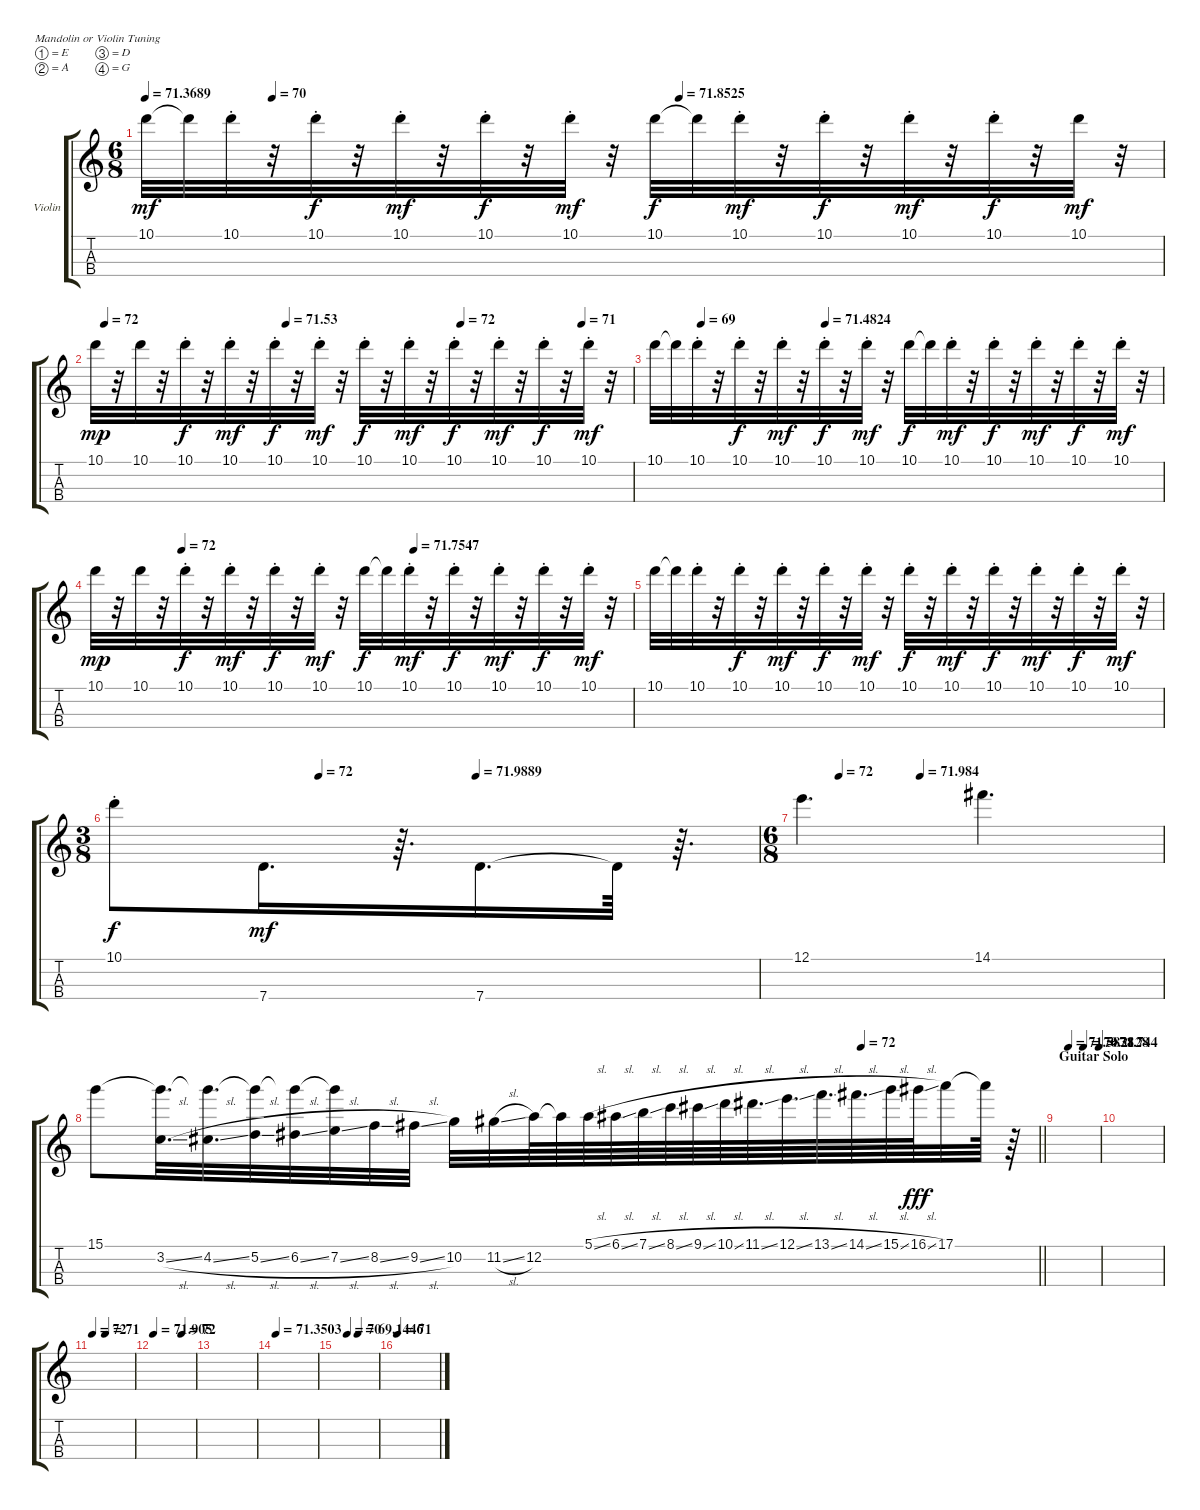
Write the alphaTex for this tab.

\bracketExtendMode groupsimilarinstruments
\firstSystemTrackNameOrientation horizontal
\otherSystemsTrackNameOrientation horizontal
\track ("Violin 2" "Violin") {instrument violin}
\staff {score tabs}
\tuning (E5 A4 D4 G3)
\ts (6 8)
\tempo
71.3689
\tempo (70 0.125)
\tempo (71.8525 0.525)
\accidentals auto
\clef g2
\ottava regular
\simile none
\scale
0.333333
\ks c
10.1.32{dy mf} 10.1{t}.32 10.1{st}.32 r.32 10.1{st}.32{dy f} r.32 10.1{st}.32{dy mf} r.32 10.1{st}.32{dy f} r.32 10.1{st}.32{dy mf} r.32 10.1.32{dy f} 10.1{t}.32 10.1{st}.32{dy mf} r.32 10.1{st}.32{dy f} r.32 10.1{st}.32{dy mf} r.32 10.1{st}.32{dy f} r.32 10.1.32{dy mf} r.32 |
\tempo (72 0.01875)
\tempo (71.53 0.35625)
\tempo (72 0.68125)
\tempo (71 0.90625)
\scale
0.333333 10.1.32{dy mp} r.32 10.1.32 r.32 10.1{st}.32{dy f} r.32 10.1{st}.32{dy mf} r.32 10.1{st}.32{dy f} r.32 10.1{st}.32{dy mf} r.32 10.1{st}.32{dy f} r.32 10.1{st}.32{dy mf} r.32 10.1{st}.32{dy f} r.32 10.1{st}.32{dy mf} r.32 10.1{st}.32{dy f} r.32 10.1{st}.32{dy mf} r.32 |
\tempo (69 0.09375)
\tempo (71.4824 0.3375)
\scale
0.333333 10.1.32 10.1{t}.32 10.1{st}.32 r.32 10.1{st}.32{dy f} r.32 10.1{st}.32{dy mf} r.32 10.1{st}.32{dy f} r.32 10.1{st}.32{dy mf} r.32 10.1.32{dy f} 10.1{t}.32 10.1{st}.32{dy mf} r.32 10.1{st}.32{dy f} r.32 10.1{st}.32{dy mf} r.32 10.1{st}.32{dy f} r.32 10.1{st}.32{dy mf} r.32 |
\tempo (72 0.1625)
\tempo (71.7547 0.59375)
\scale
0.333333 10.1.32{dy mp} r.32 10.1.32 r.32 10.1{st}.32{dy f} r.32 10.1{st}.32{dy mf} r.32 10.1{st}.32{dy f} r.32 10.1{st}.32{dy mf} r.32 10.1.32{dy f} 10.1{t}.32 10.1{st}.32{dy mf} r.32 10.1{st}.32{dy f} r.32 10.1{st}.32{dy mf} r.32 10.1{st}.32{dy f} r.32 10.1{st}.32{dy mf} r.32 |
\scale
0.333333 10.1.32 10.1{t}.32 10.1{st}.32 r.32 10.1{st}.32{dy f} r.32 10.1{st}.32{dy mf} r.32 10.1{st}.32{dy f} r.32 10.1{st}.32{dy mf} r.32 10.1{st}.32{dy f} r.32 10.1{st}.32{dy mf} r.32 10.1{st}.32{dy f} r.32 10.1{st}.32{dy mf} r.32 10.1{st}.32{dy f} r.32 10.1{st}.32{dy mf} r.32 |
\ts (3 8)
\beaming (8 3)
\tempo (72 0.31875)
\tempo (71.9889 0.5625)
\scale
0.28682 10.1{st}.8{dy f} 7.4.16{d dy mf} r.64{d} 7.4.16{d} 7.4{t}.64 r.64{d} |
\ts (6 8)
\beaming (8 3 3)
\tempo (72 0.10625)
\tempo (71.984 0.33125)
\scale
0.343899 12.1.4{d} 14.1.4{d} |
\tempo (72 0.8125)
\scale
0.369047
\barLineRight lightlight
15.1.8 (3.2{sl} 15.1{t}).32{d} (4.2{sl} 15.1{t}).32{d} (5.2{sl} 15.1{t}).32 (6.2{sl} 15.1{t}).32 (7.2{sl} 15.1{t}).32 8.2{sl}.32 9.2{sl}.32 10.2.32 11.2{sl}.32 12.2.64 12.2{t}.64 5.1{sl}.64 6.1{sl}.64 7.1{sl}.64 8.1{sl}.64 9.1{sl}.64 10.1{sl}.64 11.1{sl}.64{d} 12.1{sl}.64{d} 13.1{sl}.64{d} 14.1{sl}.64{d} 15.1{sl}.64 16.1{sl}.64{dy fff} 17.1.32 17.1{t}.64 r.64 |
\section ("" "Guitar Solo")
\tempo (71.5838 0.25625)
\tempo (70.2128 0.61875)
\tempo (71.744 0.99375)
\scale
0.333333 |
\scale
0.333333 |
\tempo (72 0.0125)
\tempo (71 0.325)
\scale
0.333333 |
\tempo
71.905
\tempo (72 0.68125)
\scale
0.333333 |
\scale
0.333333 |
\tempo (71.3503 0.00625)
\scale
0.333333 |
\tempo (70 0.25625)
\tempo (69.1446 0.51875)
\scale
0.333333 |
\tempo 71
\scale
0.333333
